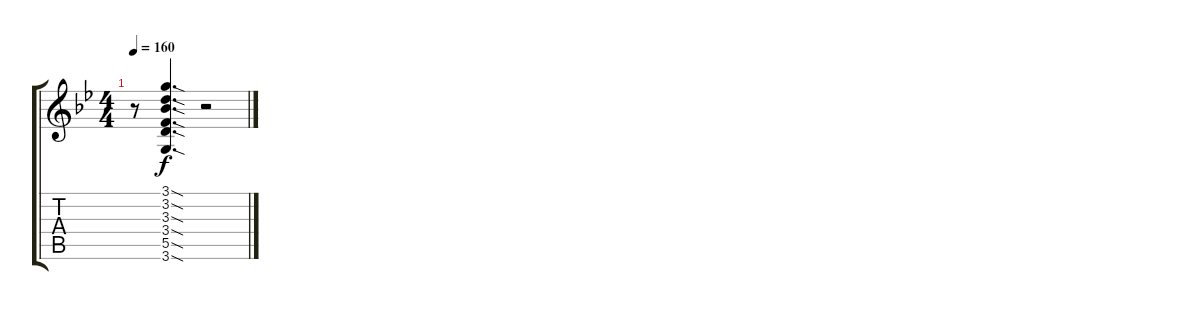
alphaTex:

\track "" {instrument acousticguitarsteel}
\staff {score tabs}
\tuning (E4 B3 G3 D3 A2 E2) {hide}
\ts (4 4)
\tempo 160
\clef g2
\ks gminor
r.8{dy f} (3.1{sod} 3.2{sod} 3.3{sod} 3.4{sod} 5.5{sod} 3.6{sod}).4{d} r.2
